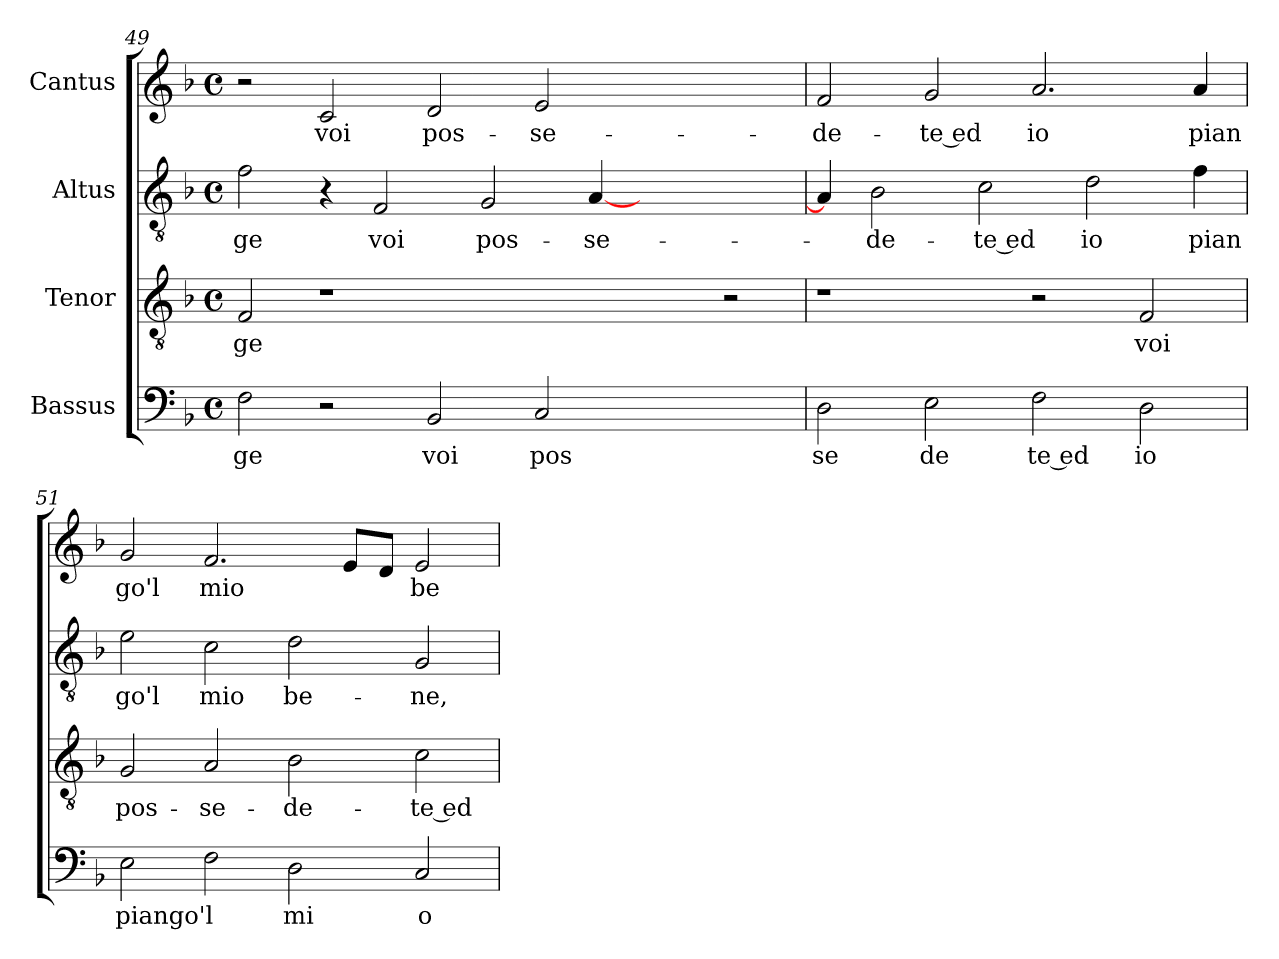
**kern	**text	**kern	**text	**kern	**text	**kern	**text
*part4	*part4	*part3	*part3	*part2	*part2	*part1	*part1
*staff4	*staff4	*staff3	*staff3	*staff2	*staff2	*staff1	*staff1
*I"Bassus	*	*I"Tenor	*	*I"Altus	*	*I"Cantus	*
!!LO:LB:g=z
*clefF4	*	*clefGv2	*	*clefGv2	*	*clefG2	*
*k[b-]	*	*k[b-]	*	*k[b-]	*	*k[b-]	*
*F:	*	*F:	*	*F:	*	*F:	*
*M4/4	*	*M4/4	*	*M4/4	*	*M4/4	*
*met(c)	*	*met(c)	*	*met(c)	*	*met(c)	*
=49	=49	=49	=49	=49	=49	=49	=49
!	!LO:LY:b:cj	!	!LO:LY:b:cj	!	!LO:LY:b:cj	!	!
2F\	ge	2F/	ge	2f\	ge	2r	.
!	!	!LO:N:vis=1	!	!	!	!	!LO:LY:b:cj
2r	.	0r	.	4r	.	2c/	voi
!	!	!	!	!	!LO:LY:b:cj	!	!
.	.	.	.	2F/	voi	.	.
!	!LO:LY:b:cj	!	!	!	!	!	!LO:LY:b:cj
2BB-/	voi	.	.	.	.	2d/	pos-
!	!	!	!	!	!LO:LY:b:cj	!	!
.	.	.	.	2G/	pos-	.	.
!	!LO:LY:b:cj	!	!	!	!	!	!LO:LY:b:cj
2C/	pos	.	.	.	.	2e/	-se-
!	!	!	!	!	!LO:LY:b:cj	!	!
.	.	.	.	[<4A/	-se-	.	.
1ryy	.	.	.	1ryy	.	1ryy	.
.	.	2r	.	.	.	.	.
=50	=50	=50	=50	=50	=50	=50	=50
!	!LO:LY:b:cj	!	!	!	!	!	!LO:LY:b:cj
2D\	se	1r	.	4A/]	.	2f/	-de-
!	!	!	!	!	!LO:LY:b:cj	!	!
.	.	.	.	2B-\	-de-	.	.
!	!LO:LY:b:cj	!	!	!	!	!	!LO:LY:b:rj
2E\	de	.	.	.	.	2g/	-te ed
!	!	!	!	!	!LO:LY:b:rj	!	!
.	.	.	.	2c\	-te ed	.	.
!	!LO:LY:b:rj	!	!	!	!	!	!LO:LY:b:cj
2F\	te ed	2r	.	.	.	2.a/	io
!	!	!	!	!	!LO:LY:b:cj	!	!
.	.	.	.	2d\	io	.	.
!	!LO:LY:b:cj	!	!LO:LY:b:cj	!	!	!	!
2D\	io	2F/	voi	.	.	.	.
!	!	!	!	!	!LO:LY:b:cj	!	!LO:LY:b:cj
.	.	.	.	4f\	pian	4a/	pian
=51	=51	=51	=51	=51	=51	=51	=51
!	!LO:LY:b:cj	!	!LO:LY:b:cj	!	!LO:LY:b:cj	!	!LO:LY:b:cj
2E\	piango'l	2G/	pos-	2e\	go'l	2g/	go'l
!	!	!	!LO:LY:b:cj	!	!LO:LY:b:cj	!	!LO:LY:b
2F\	.	2A/	-se-	2c\	mio	2.f/	mio
!	!LO:LY:b:cj	!	!LO:LY:b:cj	!	!LO:LY:b:cj	!	!
2D\	mi	2B-\	-de-	2d\	be-	.	.
.	.	.	.	.	.	8e/L	.
.	.	.	.	.	.	8d/J	.
!	!LO:LY:b:cj	!	!LO:LY:b:rj	!	!LO:LY:b:cj	!	!LO:LY:b:cj
2C/	o	2c\	-te ed	2G/	-ne,	2e/	be-
=	=	=	=	=	=	=	=
*-	*-	*-	*-	*-	*-	*-	*-
